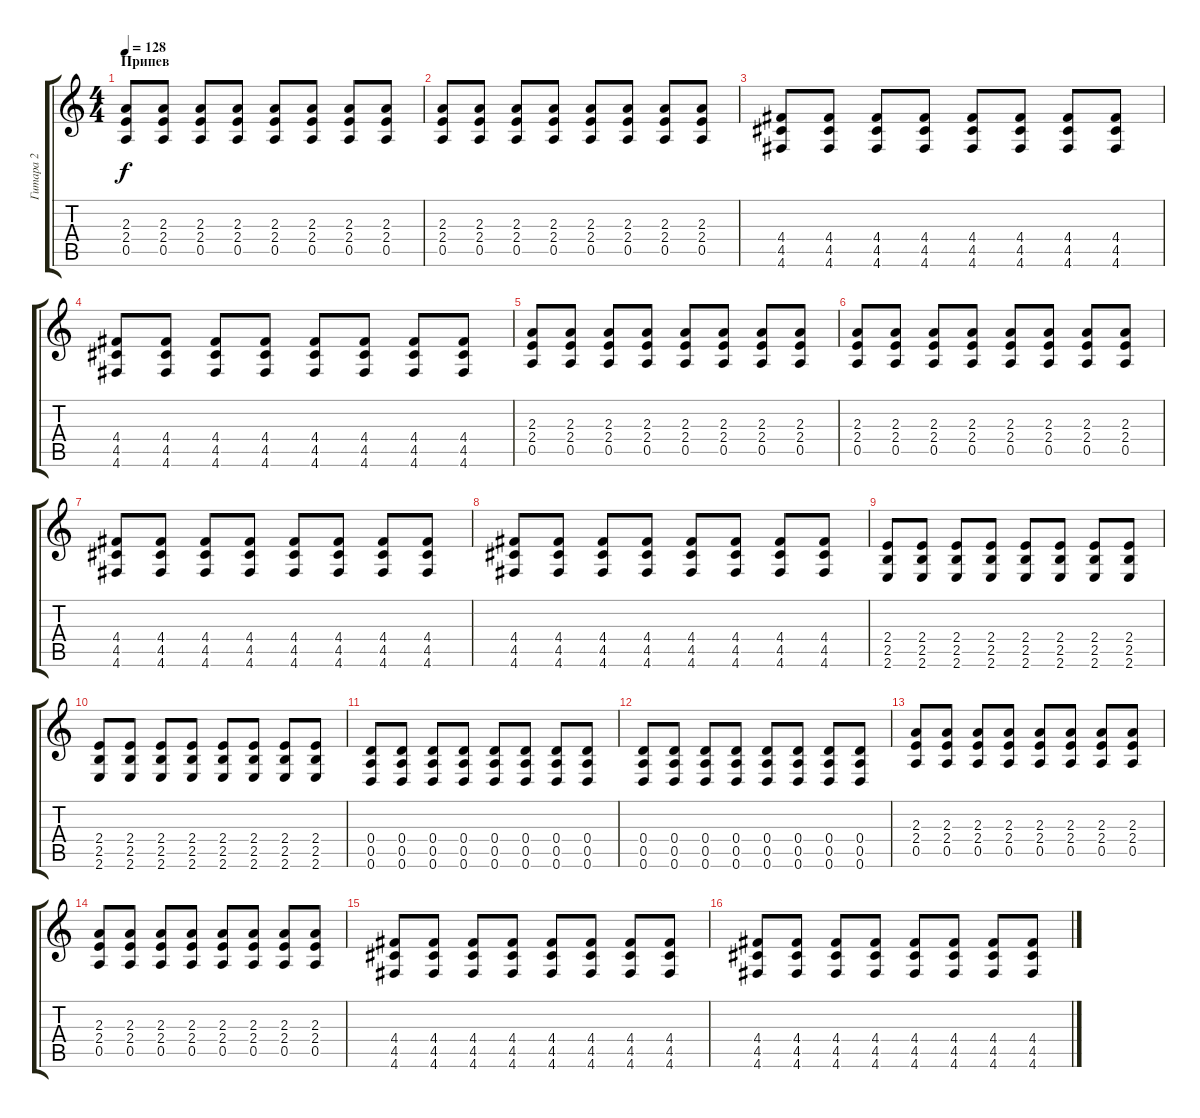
\track ("Гитара 2" "Гитара 2") {instrument distortionguitar}
\staff {score tabs}
\tuning (E4 B3 G3 D3 A2 D2) {hide}
\ts (4 4)
\section ("" "Припев")
\tempo 128
\clef g2
\ks c
(2.3 2.4 0.5).8{dy f} (2.3 2.4 0.5).8 (2.3 2.4 0.5).8 (2.3 2.4 0.5).8 (2.3 2.4 0.5).8 (2.3 2.4 0.5).8 (2.3 2.4 0.5).8 (2.3 2.4 0.5).8 |
(2.3 2.4 0.5).8 (2.3 2.4 0.5).8 (2.3 2.4 0.5).8 (2.3 2.4 0.5).8 (2.3 2.4 0.5).8 (2.3 2.4 0.5).8 (2.3 2.4 0.5).8 (2.3 2.4 0.5).8 |
(4.4 4.5 4.6).8 (4.4 4.5 4.6).8 (4.4 4.5 4.6).8 (4.4 4.5 4.6).8 (4.4 4.5 4.6).8 (4.4 4.5 4.6).8 (4.4 4.5 4.6).8 (4.4 4.5 4.6).8 |
(4.4 4.5 4.6).8 (4.4 4.5 4.6).8 (4.4 4.5 4.6).8 (4.4 4.5 4.6).8 (4.4 4.5 4.6).8 (4.4 4.5 4.6).8 (4.4 4.5 4.6).8 (4.4 4.5 4.6).8 |
(2.3 2.4 0.5).8 (2.3 2.4 0.5).8 (2.3 2.4 0.5).8 (2.3 2.4 0.5).8 (2.3 2.4 0.5).8 (2.3 2.4 0.5).8 (2.3 2.4 0.5).8 (2.3 2.4 0.5).8 |
(2.3 2.4 0.5).8 (2.3 2.4 0.5).8 (2.3 2.4 0.5).8 (2.3 2.4 0.5).8 (2.3 2.4 0.5).8 (2.3 2.4 0.5).8 (2.3 2.4 0.5).8 (2.3 2.4 0.5).8 |
(4.4 4.5 4.6).8 (4.4 4.5 4.6).8 (4.4 4.5 4.6).8 (4.4 4.5 4.6).8 (4.4 4.5 4.6).8 (4.4 4.5 4.6).8 (4.4 4.5 4.6).8 (4.4 4.5 4.6).8 |
(4.4 4.5 4.6).8 (4.4 4.5 4.6).8 (4.4 4.5 4.6).8 (4.4 4.5 4.6).8 (4.4 4.5 4.6).8 (4.4 4.5 4.6).8 (4.4 4.5 4.6).8 (4.4 4.5 4.6).8 |
(2.4 2.5 2.6).8 (2.4 2.5 2.6).8 (2.4 2.5 2.6).8 (2.4 2.5 2.6).8 (2.4 2.5 2.6).8 (2.4 2.5 2.6).8 (2.4 2.5 2.6).8 (2.4 2.5 2.6).8 |
(2.4 2.5 2.6).8 (2.4 2.5 2.6).8 (2.4 2.5 2.6).8 (2.4 2.5 2.6).8 (2.4 2.5 2.6).8 (2.4 2.5 2.6).8 (2.4 2.5 2.6).8 (2.4 2.5 2.6).8 |
(0.4 0.5 0.6).8 (0.4 0.5 0.6).8 (0.4 0.5 0.6).8 (0.4 0.5 0.6).8 (0.4 0.5 0.6).8 (0.4 0.5 0.6).8 (0.4 0.5 0.6).8 (0.4 0.5 0.6).8 |
(0.4 0.5 0.6).8 (0.4 0.5 0.6).8 (0.4 0.5 0.6).8 (0.4 0.5 0.6).8 (0.4 0.5 0.6).8 (0.4 0.5 0.6).8 (0.4 0.5 0.6).8 (0.4 0.5 0.6).8 |
(2.3 2.4 0.5).8 (2.3 2.4 0.5).8 (2.3 2.4 0.5).8 (2.3 2.4 0.5).8 (2.3 2.4 0.5).8 (2.3 2.4 0.5).8 (2.3 2.4 0.5).8 (2.3 2.4 0.5).8 |
(2.3 2.4 0.5).8 (2.3 2.4 0.5).8 (2.3 2.4 0.5).8 (2.3 2.4 0.5).8 (2.3 2.4 0.5).8 (2.3 2.4 0.5).8 (2.3 2.4 0.5).8 (2.3 2.4 0.5).8 |
(4.4 4.5 4.6).8 (4.4 4.5 4.6).8 (4.4 4.5 4.6).8 (4.4 4.5 4.6).8 (4.4 4.5 4.6).8 (4.4 4.5 4.6).8 (4.4 4.5 4.6).8 (4.4 4.5 4.6).8 |
(4.4 4.5 4.6).8 (4.4 4.5 4.6).8 (4.4 4.5 4.6).8 (4.4 4.5 4.6).8 (4.4 4.5 4.6).8 (4.4 4.5 4.6).8 (4.4 4.5 4.6).8 (4.4 4.5 4.6).8
